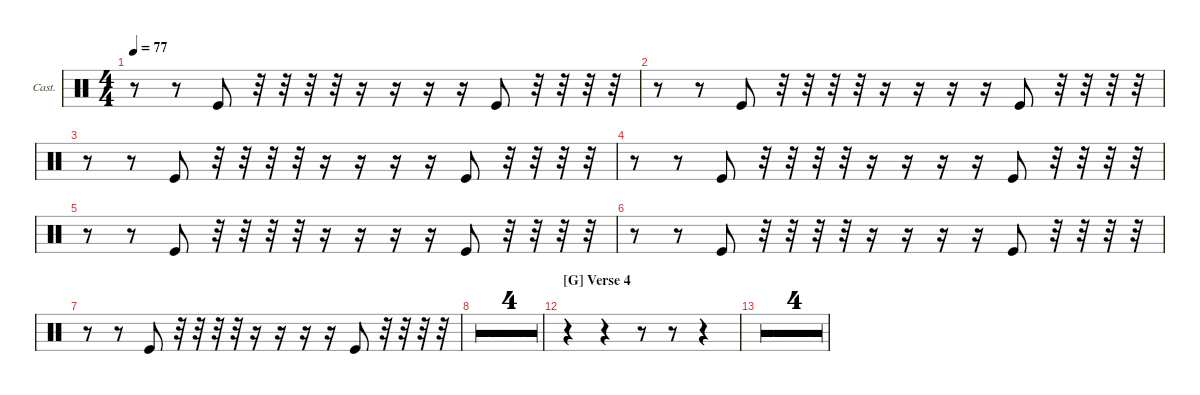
\hideDynamics
\bracketExtendMode groupsimilarinstruments
\firstSystemTrackNameOrientation horizontal
\otherSystemsTrackNameOrientation horizontal
\track ("Castanets" "Cast.") {multiBarRest instrument percussion}
\staff {score}
\articulation defaults
\ts (4 4)
\tempo 77
\clef neutral
\ks c
r.8{dy ff} r.8 "Kick (hit)".8 r.32 r.32 r.32 r.32 r.16 r.16 r.16 r.16 "Kick (hit)".8 r.32 r.32 r.32 r.32 |
r.8 r.8 "Kick (hit)".8 r.32 r.32 r.32 r.32 r.16 r.16 r.16 r.16 "Kick (hit)".8 r.32 r.32 r.32 r.32 |
r.8 r.8 "Kick (hit)".8 r.32 r.32 r.32 r.32 r.16 r.16 r.16 r.16 "Kick (hit)".8 r.32 r.32 r.32 r.32 |
r.8 r.8 "Kick (hit)".8 r.32 r.32 r.32 r.32 r.16 r.16 r.16 r.16 "Kick (hit)".8 r.32 r.32 r.32 r.32 |
r.8 r.8 "Kick (hit)".8 r.32 r.32 r.32 r.32 r.16 r.16 r.16 r.16 "Kick (hit)".8 r.32 r.32 r.32 r.32 |
r.8 r.8 "Kick (hit)".8 r.32 r.32 r.32 r.32 r.16 r.16 r.16 r.16 "Kick (hit)".8 r.32 r.32 r.32 r.32 |
r.8 r.8 "Kick (hit)".8 r.32 r.32 r.32 r.32 r.16 r.16 r.16 r.16 "Kick (hit)".8 r.32 r.32 r.32 r.32 |
\scale
0.176504 r.1 |
\scale 0
r.1 |
\scale 0
r.1 |
\scale 0
r.1 |
\section ("G" "Verse 4")
\scale
0.176577 r.4 r.4 r.8 r.8 r.4 |
\scale 0
r.4 r.4 r.8 r.8 r.4 |
\scale 0
r.4 r.4 r.8 r.8 r.4 |
\scale 0
r.4 r.4 r.8 r.8 r.4 |
\scale 0
r.4 r.4 r.8 r.8 r.4
